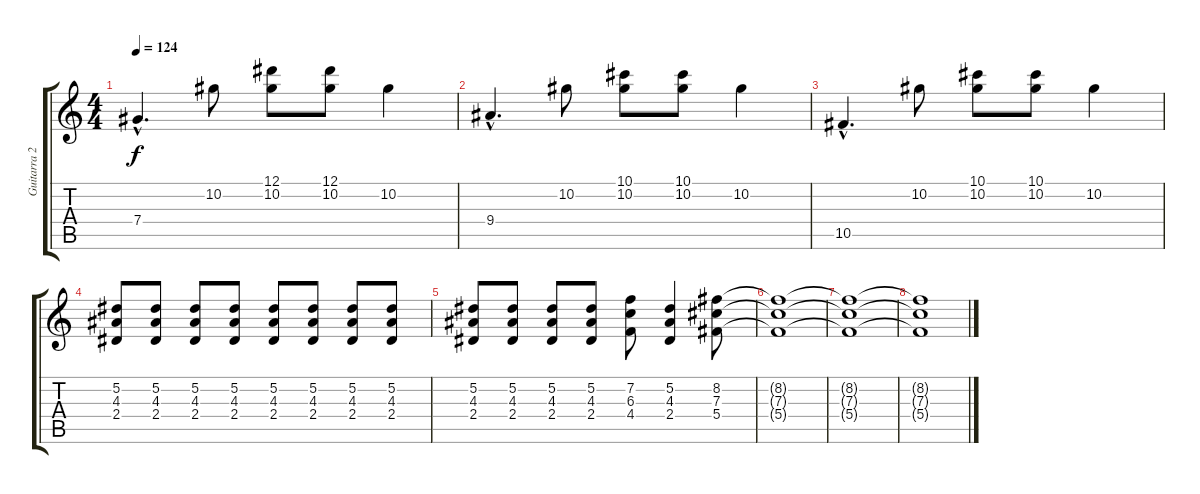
\track ("Guitarra 2" "Guitarra 2") {instrument distortionguitar}
\staff {score tabs}
\tuning (Eb4 Bb3 Gb3 Db3 Ab2 Eb2) {hide}
\ts (4 4)
\tempo 124
\clef g2
\ks c
7.4{hac}.4{d dy f} 10.2.8 (12.1 10.2).8 (12.1 10.2).8 10.2.4 |
9.4{hac}.4{d} 10.2.8 (10.1 10.2).8 (10.1 10.2).8 10.2.4 |
10.5{hac}.4{d} 10.2.8 (10.1 10.2).8 (10.1 10.2).8 10.2.4 |
(5.2 4.3 2.4).8{balance 13} (5.2 4.3 2.4).8 (5.2 4.3 2.4).8 (5.2 4.3 2.4).8 (5.2 4.3 2.4).8 (5.2 4.3 2.4).8 (5.2 4.3 2.4).8 (5.2 4.3 2.4).8 |
(5.2 4.3 2.4).8 (5.2 4.3 2.4).8 (5.2 4.3 2.4).8 (5.2 4.3 2.4).8 (7.2 6.3 4.4).8 (5.2 4.3 2.4).4 (8.2 7.3 5.4).8 |
(8.2{t} 7.3{t} 5.4{t}).1{volume 0} |
(8.2{t} 7.3{t} 5.4{t}).1 |
(8.2{t} 7.3{t} 5.4{t}).1
